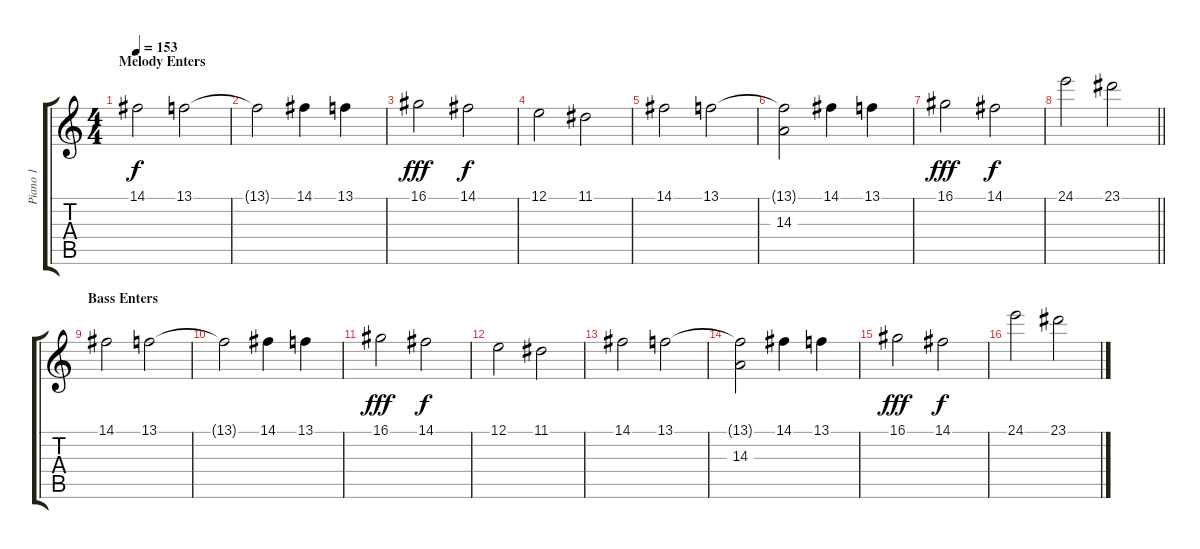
\track ("Piano 1" "Piano 1") {instrument electricgrandpiano}
\staff {score tabs}
\tuning (E4 B3 G3 D3 A2 E2) {hide}
\ts (4 4)
\section ("" "Melody Enters")
\tempo 153
\clef g2
\ks c
14.1.2{dy f} 13.1.2 |
13.1{t}.2 14.1.4 13.1.4 |
16.1.2{dy fff} 14.1.2{dy f} |
12.1.2 11.1.2 |
14.1.2 13.1.2 |
(13.1{t} 14.3).2 14.1.4 13.1.4 |
16.1.2{dy fff} 14.1.2{dy f} |
\barLineRight lightlight
24.1.2 23.1.2 |
\section ("" "Bass Enters")
14.1.2 13.1.2 |
13.1{t}.2 14.1.4 13.1.4 |
16.1.2{dy fff} 14.1.2{dy f} |
12.1.2 11.1.2 |
14.1.2 13.1.2 |
(13.1{t} 14.3).2 14.1.4 13.1.4 |
16.1.2{dy fff} 14.1.2{dy f} |
24.1.2 23.1.2
